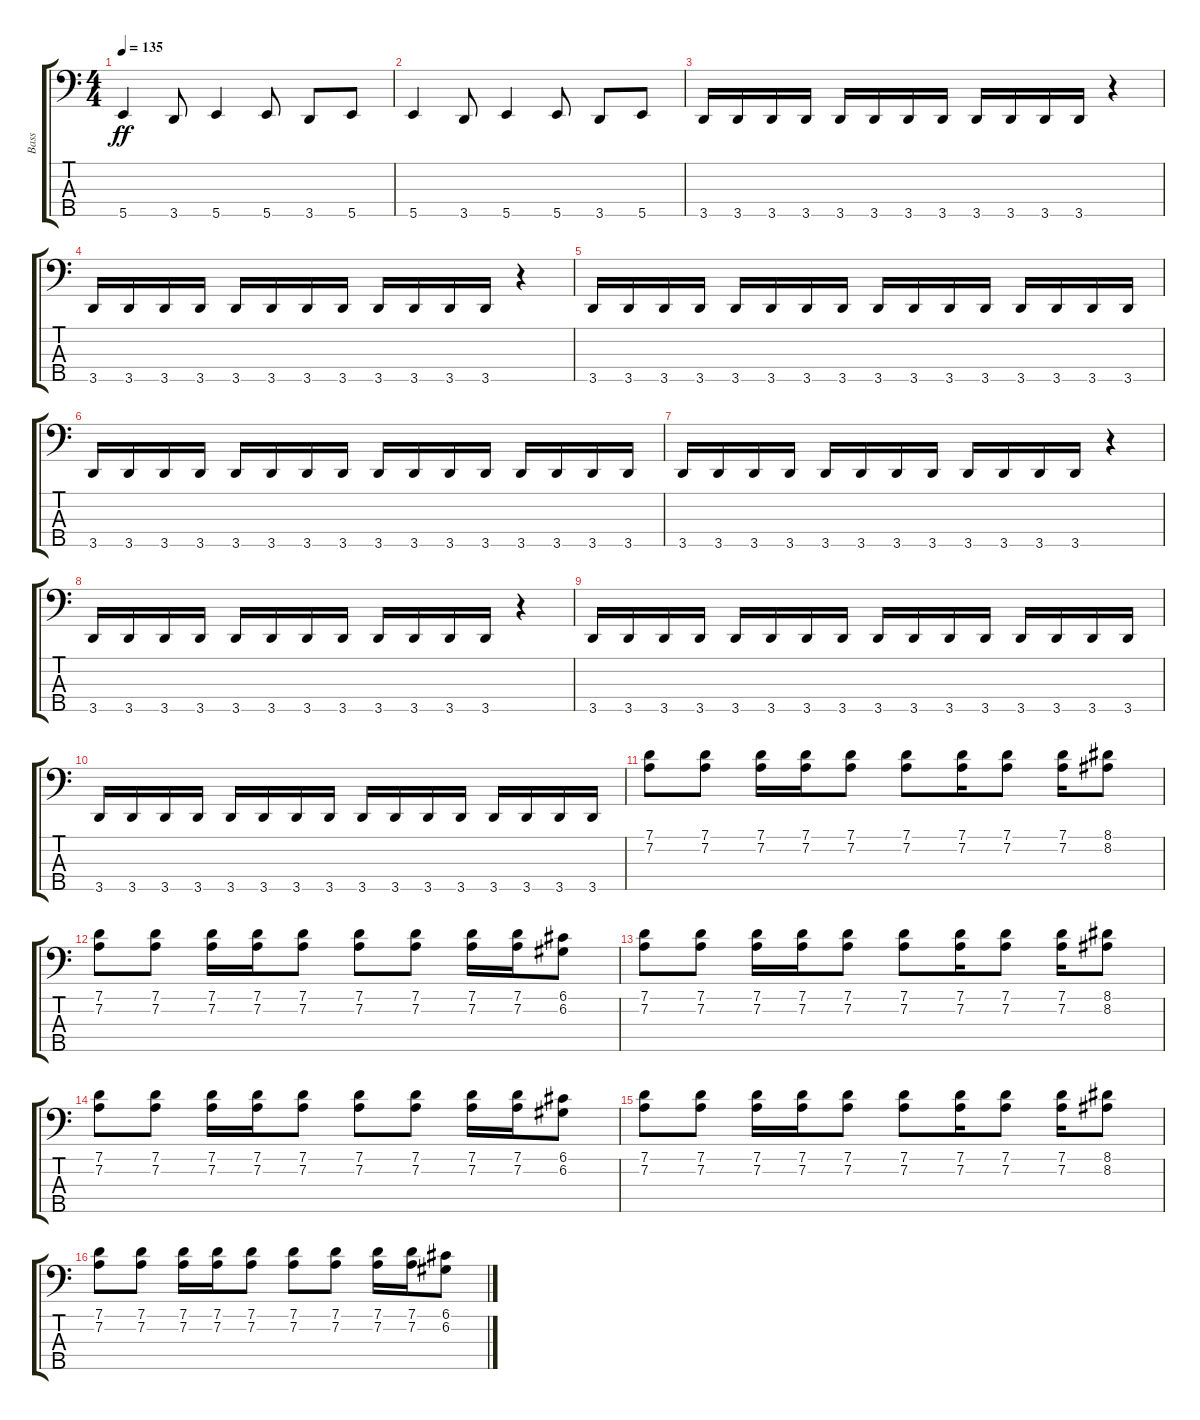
\track ("Bass" "Bass") {instrument electricbassfinger}
\staff {score tabs}
\tuning (G2 D2 A1 E1 B0) {hide}
\ts (4 4)
\tempo 135
\clef f4
\ks c
5.5.4{dy ff} 3.5.8 5.5.4 5.5.8 3.5.8 5.5.8 |
5.5.4 3.5.8 5.5.4 5.5.8 3.5.8 5.5.8 |
3.5.16 3.5.16 3.5.16 3.5.16 3.5.16 3.5.16 3.5.16 3.5.16 3.5.16 3.5.16 3.5.16 3.5.16 r.4 |
3.5.16 3.5.16 3.5.16 3.5.16 3.5.16 3.5.16 3.5.16 3.5.16 3.5.16 3.5.16 3.5.16 3.5.16 r.4 |
3.5.16 3.5.16 3.5.16 3.5.16 3.5.16 3.5.16 3.5.16 3.5.16 3.5.16 3.5.16 3.5.16 3.5.16 3.5.16 3.5.16 3.5.16 3.5.16 |
3.5.16 3.5.16 3.5.16 3.5.16 3.5.16 3.5.16 3.5.16 3.5.16 3.5.16 3.5.16 3.5.16 3.5.16 3.5.16 3.5.16 3.5.16 3.5.16 |
3.5.16 3.5.16 3.5.16 3.5.16 3.5.16 3.5.16 3.5.16 3.5.16 3.5.16 3.5.16 3.5.16 3.5.16 r.4 |
3.5.16 3.5.16 3.5.16 3.5.16 3.5.16 3.5.16 3.5.16 3.5.16 3.5.16 3.5.16 3.5.16 3.5.16 r.4 |
3.5.16 3.5.16 3.5.16 3.5.16 3.5.16 3.5.16 3.5.16 3.5.16 3.5.16 3.5.16 3.5.16 3.5.16 3.5.16 3.5.16 3.5.16 3.5.16 |
3.5.16 3.5.16 3.5.16 3.5.16 3.5.16 3.5.16 3.5.16 3.5.16 3.5.16 3.5.16 3.5.16 3.5.16 3.5.16 3.5.16 3.5.16 3.5.16 |
(7.1 7.2).8{volume 14} (7.1 7.2).8 (7.1 7.2).16 (7.1 7.2).16 (7.1 7.2).8 (7.1 7.2).8 (7.1 7.2).16 (7.1 7.2).8 (7.1 7.2).16 (8.1 8.2).8 |
(7.1 7.2).8 (7.1 7.2).8 (7.1 7.2).16 (7.1 7.2).16 (7.1 7.2).8 (7.1 7.2).8 (7.1 7.2).8 (7.1 7.2).16 (7.1 7.2).16 (6.1 6.2).8 |
(7.1 7.2).8 (7.1 7.2).8 (7.1 7.2).16 (7.1 7.2).16 (7.1 7.2).8 (7.1 7.2).8 (7.1 7.2).16 (7.1 7.2).8 (7.1 7.2).16 (8.1 8.2).8 |
(7.1 7.2).8 (7.1 7.2).8 (7.1 7.2).16 (7.1 7.2).16 (7.1 7.2).8 (7.1 7.2).8 (7.1 7.2).8 (7.1 7.2).16 (7.1 7.2).16 (6.1 6.2).8 |
(7.1 7.2).8 (7.1 7.2).8 (7.1 7.2).16 (7.1 7.2).16 (7.1 7.2).8 (7.1 7.2).8 (7.1 7.2).16 (7.1 7.2).8 (7.1 7.2).16 (8.1 8.2).8 |
(7.1 7.2).8 (7.1 7.2).8 (7.1 7.2).16 (7.1 7.2).16 (7.1 7.2).8 (7.1 7.2).8 (7.1 7.2).8 (7.1 7.2).16 (7.1 7.2).16 (6.1 6.2).8
